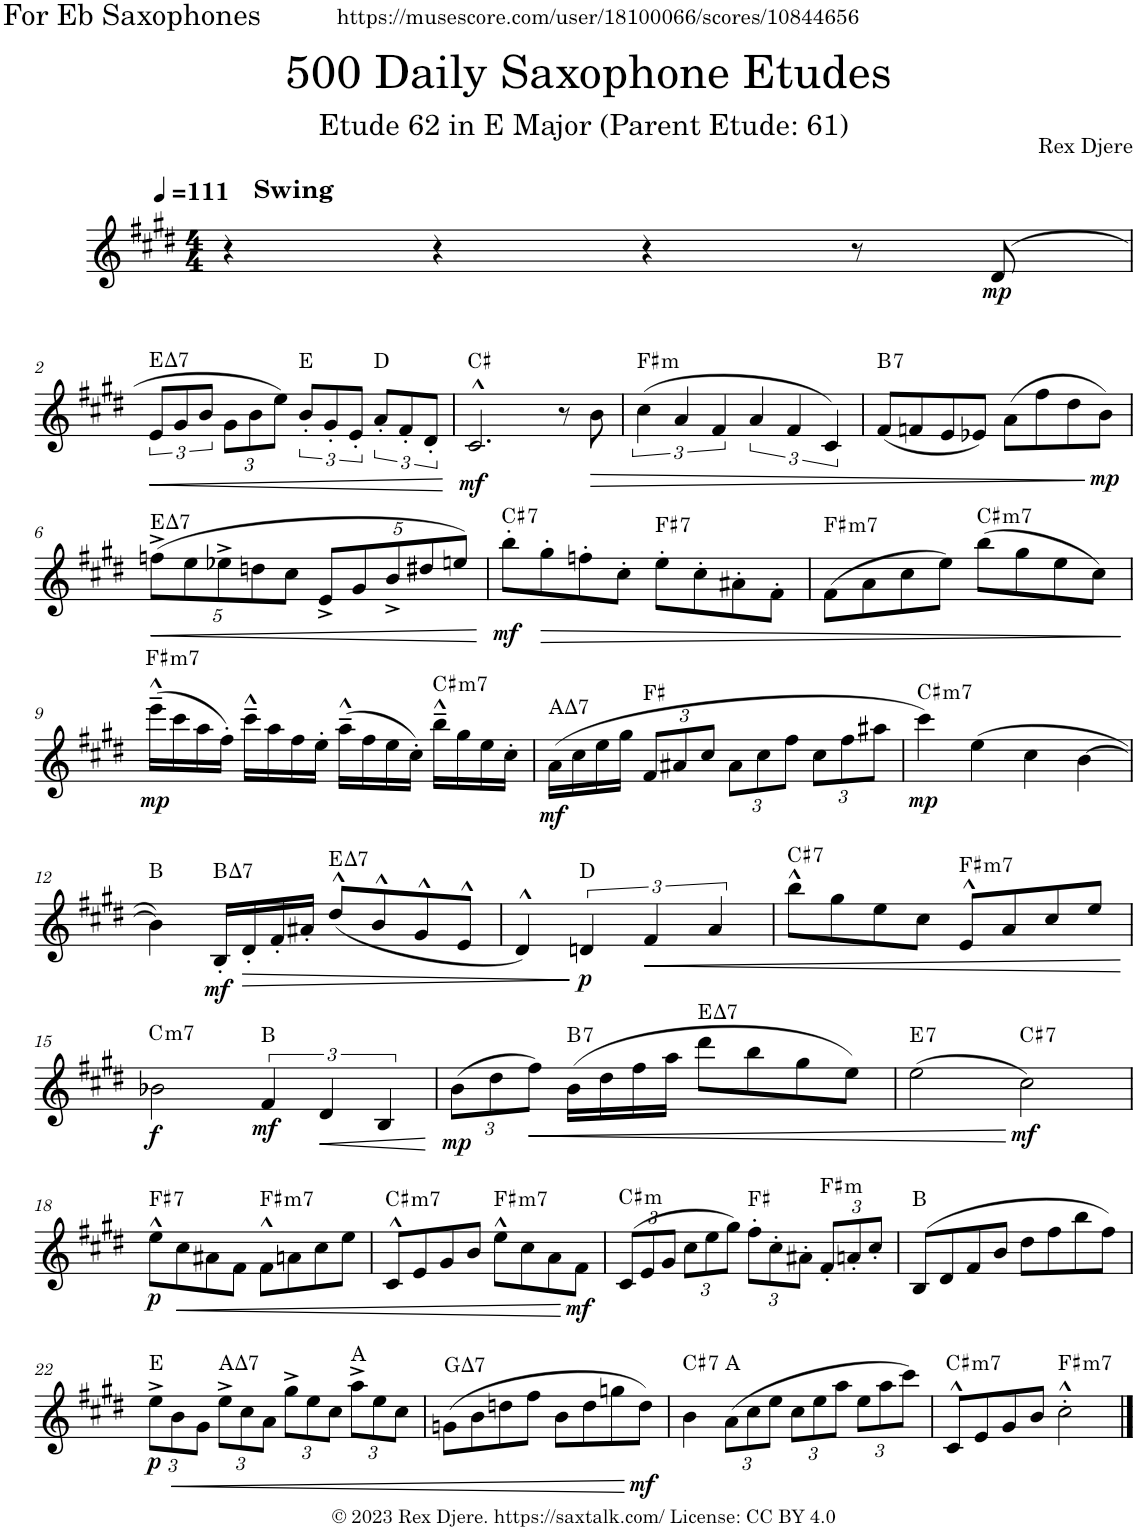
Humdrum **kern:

**kern	**dynam	**harte
*part1	*part1	*part1
*staff1	*staff1	*
*I"Alto Saxophone	*	*
*I'A. Sax.	*	*
*clefG2	*	*
*Trd5c9	*	*
*k[f#c#g#d#]	*	*
*M4/4	*	*
*MM111	*	*
=1	=1	=1
!LO:TX:a:B:t=Swing	!	!
4r	.	.
4r	.	.
4r	.	.
8r	.	.
!	!LO:DY:b	!
(8d#/	mp	.
!!LO:LB:g=z
=2	=2	=2
!	!LO:HP:b	!LO:H:kt=7
12e/L	<	E:maj7
12g#/	.	.
12b/J	.	.
*Xbrackettup	*	*
12g#\L	.	.
12b\	.	.
12ee\J)	.	.
*brackettup	*	*
12b'/L	.	E:maj
12g#'/	.	.
12e'/J	.	.
12a'/L	.	D:maj
12f#'/	.	.
12d#'/J	.	.
.	[	.
=3	=3	=3
!	!LO:DY:b	!
2.c#^^/	mf	C#:maj
8r	.	.
!	!LO:HP:b	!
8b\	>	.
=4	=4	=4
!	!	!LO:H:kt=m
(6cc#\	.	F#:min
6a/	.	.
6f#/	.	.
6a/	.	.
6f#/	.	.
6c#/)	.	.
=5	=5	=5
!	!	!LO:H:kt=7
(8f#/L	.	B:7
8fn/	.	.
8e/	.	.
8e-X/J)	.	.
(8a\L	.	.
8ff#\	.	.
8dd#\	.	.
!	!LO:DY:n=1:b	!
8b\J)	] mp	.
!!LO:LB:g=z
=6	=6	=6
*Xbrackettup	*	*
!	!LO:HP:b	!LO:H:kt=7
(10ffn^\L	<	E:maj7
10ee\	.	.
10ee-X^\	.	.
10ddn\	.	.
10cc#\J	.	.
10e^/L	.	.
10g#/	.	.
10b^/	.	.
10dd#X/	.	.
10een/J)	.	.
.	[	.
=7	=7	=7
!	!LO:DY:b	!LO:H:kt=7
8bb'\L	mf	C#:7
!	!LO:HP:b	!
8gg#'\	>	.
8ffn'\	.	.
8cc#'\J	.	.
!	!	!LO:H:kt=7
8ee'\L	.	F#:7
8cc#'\	.	.
8a#X'\	.	.
8f#'\J	.	.
=8	=8	=8
!	!	!LO:H:kt=m7
(8f#\L	.	F#:min7
8a\	.	.
8cc#\	.	.
8ee\J)	.	.
!	!	!LO:H:kt=m7
(8bb\L	.	C#:min7
8gg#\	.	.
8ee\	.	.
8cc#\J)	.	.
.	]	.
!!LO:LB:g=z
=9	=9	=9
!	!LO:DY:b	!LO:H:kt=m7
(16eee~^^\LL	mp	F#:min7
16ccc#\	.	.
16aa\	.	.
16ff#'\JJ)	.	.
16ccc#~^^\LL	.	.
16aa\	.	.
16ff#\	.	.
16ee'\JJ	.	.
(16aa~^^\LL	.	.
16ff#\	.	.
16ee\	.	.
16cc#'\JJ)	.	.
!	!	!LO:H:kt=m7
16bb~^^\LL	.	C#:min7
16gg#\	.	.
16ee\	.	.
16cc#'\JJ	.	.
=10	=10	=10
!	!LO:DY:b	!LO:H:kt=7
(16a\LL	mf	A:maj7
16cc#\	.	.
16ee\	.	.
16gg#\JJ	.	.
12f#/L	.	F#:maj
12a#X/	.	.
12cc#/J	.	.
12a#\L	.	.
12cc#\	.	.
12ff#\J	.	.
12cc#\L	.	.
12ff#\	.	.
12aa#X\J	.	.
=11	=11	=11
!	!LO:DY:b	!LO:H:kt=m7
4ccc#\)	mp	C#:min7
(4ee\	.	.
4cc#\	.	.
[4b\	.	.
!!LO:LB:g=z
=12	=12	=12
4b\])	.	B:maj
!	!LO:DY:b	!LO:H:kt=7
16B'/LL	mf	B:maj7
!	!LO:HP:b	!
16d#'/	>	.
16f#'/	.	.
16a#X'/JJ	.	.
!	!	!LO:H:kt=7
(8dd#^^/L	.	E:maj7
8b^^/	.	.
8g#^^/	.	.
8e^^/J	.	.
=13	=13	=13
4d#^^/)	.	.
!	!LO:DY:n=1:b	!
4dn/	] p	D:maj
!	!LO:HP:b	!
4f#/	<	.
4a/	.	.
=14	=14	=14
!	!	!LO:H:kt=7
8bb^^\L	.	C#:7
8gg#\	.	.
8ee\	.	.
8cc#\J	.	.
!	!	!LO:H:kt=m7
8e^^/L	.	F#:min7
8a/	.	.
8cc#/	.	.
8ee/J	.	.
.	[	.
!!LO:LB:g=z
=15	=15	=15
!	!LO:DY:b	!LO:H:kt=m7
2b-X\	f	C:min7
*brackettup	*	*
!	!LO:DY:b	!
6f#/	mf	B:maj
!	!LO:HP:b	!
6d#/	<	.
6B/	.	.
.	[	.
=16	=16	=16
*Xbrackettup	*	*
!	!LO:DY:b	!
(12b\L	mp	.
12dd#\	.	.
!	!LO:HP:b	!
12ff#\J)	<	.
!	!	!LO:H:kt=7
(16b\LL	.	B:7
16dd#\	.	.
16ff#\	.	.
16aa\JJ	.	.
!	!	!LO:H:kt=7
8ddd#\L	.	E:maj7
8bb\	.	.
8gg#\	.	.
8ee\J)	.	.
=17	=17	=17
!	!	!LO:H:kt=7
(2ee\	.	E:7
!	!LO:DY:n=1:b	!LO:H:kt=7
2cc#\)	[ mf	C#:7
!!LO:LB:g=z
=18	=18	=18
!	!LO:DY:b	!LO:H:kt=7
8ee^^\L	p	F#:7
!	!LO:HP:b	!
8cc#\	<	.
8a#X\	.	.
8f#\J	.	.
!	!	!LO:H:kt=m7
8f#^^\L	.	F#:min7
8an\	.	.
8cc#\	.	.
8ee\J	.	.
=19	=19	=19
!	!	!LO:H:kt=m7
8c#^^/L	.	C#:min7
8e/	.	.
8g#/	.	.
8b/J	.	.
!	!	!LO:H:kt=m7
8ee^^\L	.	F#:min7
8cc#\	.	.
8a\	.	.
!	!LO:DY:n=1:b	!
8f#\J	[ mf	.
=20	=20	=20
!	!	!LO:H:kt=m
(12c#/L	.	C#:min
12e/	.	.
12g#/J	.	.
12cc#\L	.	.
12ee\	.	.
12gg#\J)	.	.
12ff#'\L	.	F#:maj
12cc#'\	.	.
12a#X'\J	.	.
!	!	!LO:H:kt=m
12f#'/L	.	F#:min
12an'/	.	.
12cc#'/J	.	.
=21	=21	=21
(8B/L	.	B:maj
8d#/	.	.
8f#/	.	.
8b/J	.	.
8dd#\L	.	.
8ff#\	.	.
8bb\	.	.
8ff#\J)	.	.
!!LO:LB:g=z
=22	=22	=22
!	!LO:DY:b	!
12ee^\L	p	E:maj
!	!LO:HP:b	!
12b\	<	.
12g#\J	.	.
!	!	!LO:H:kt=7
12ee^\L	.	A:maj7
12cc#\	.	.
12a\J	.	.
12gg#^\L	.	.
12ee\	.	.
12cc#\J	.	.
12aa^\L	.	A:maj
12ee\	.	.
12cc#\J	.	.
=23	=23	=23
!	!	!LO:H:kt=7
(8gn\L	.	G:maj7
8b\	.	.
8ddn\	.	.
8ff#\J	.	.
8b\L	.	.
8dd\	.	.
8ggn\	.	.
!	!LO:DY:n=1:b	!
8dd\J)	[ mf	.
=24	=24	=24
!	!	!LO:H:kt=7
4b\	.	C#:7
(12a\L	.	A:maj
12cc#\	.	.
12ee\J	.	.
12cc#\L	.	.
12ee\	.	.
12aa\J	.	.
12ee\L	.	.
12aa\	.	.
12ccc#\J)	.	.
=25	=25	=25
!	!	!LO:H:kt=m7
8c#^^/L	.	C#:min7
8e/	.	.
8g#/	.	.
8b/J	.	.
!	!	!LO:H:kt=m7
2cc#'^^\	.	F#:min7
==	==	==
*-	*-	*-
